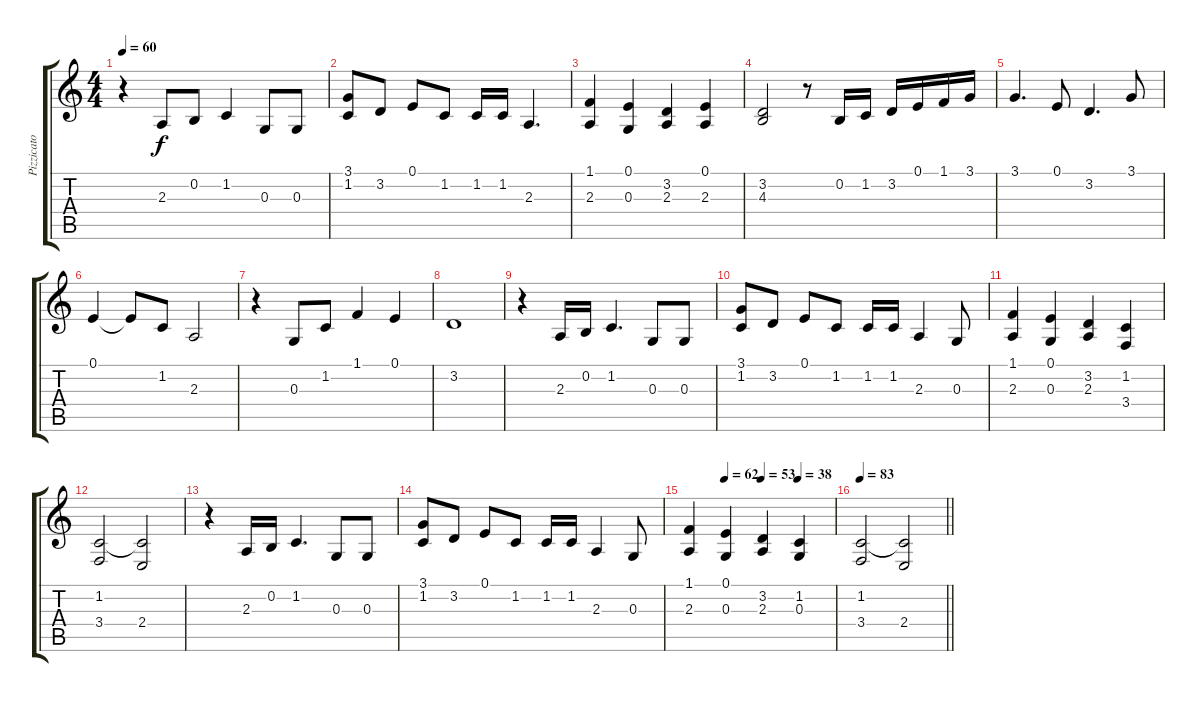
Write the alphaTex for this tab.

\track ("Pizzicato Strings (Vocals)" "Pizzicato ") {instrument pizzicatostrings}
\staff {score tabs}
\tuning (E4 B3 G3 D3 A2 E2) {hide}
\ts (4 4)
\tempo 60
\clef g2
\ks c
r.4{dy f} 2.3.8 0.2.8 1.2.4 0.3.8 0.3.8 |
(3.1 1.2).8 3.2.8 0.1.8 1.2.8 1.2.16 1.2.16 2.3.4{d} |
(1.1 2.3).4 (0.1 0.3).4 (3.2 2.3).4 (0.1 2.3).4 |
(3.2 4.3).2 r.8 0.2.16 1.2.16 3.2.16 0.1.16 1.1.16 3.1.16 |
3.1.4{d} 0.1.8 3.2.4{d} 3.1.8 |
0.1.4 0.1{t}.8 1.2.8 2.3.2 |
r.4 0.3.8 1.2.8 1.1.4 0.1.4 |
3.2.1 |
r.4 2.3.16 0.2.16 1.2.4{d} 0.3.8 0.3.8 |
(3.1 1.2).8 3.2.8 0.1.8 1.2.8 1.2.16 1.2.16 2.3.4 0.3.8 |
(1.1 2.3).4 (0.1 0.3).4 (3.2 2.3).4 (1.2 3.4).4 |
(1.2 3.4).2 (1.2{t} 2.4).2 |
r.4 2.3.16 0.2.16 1.2.4{d} 0.3.8 0.3.8 |
(3.1 1.2).8 3.2.8 0.1.8 1.2.8 1.2.16 1.2.16 2.3.4 0.3.8 |
\tempo (62 0.25)
\tempo (53 0.5)
\tempo (38 0.75)
(1.1 2.3).4 (0.1 0.3).4 (3.2 2.3).4 (1.2 0.3).4 |
\tempo 83
\barLineRight lightlight
(1.2 3.4).2 (1.2{t} 2.4).2
